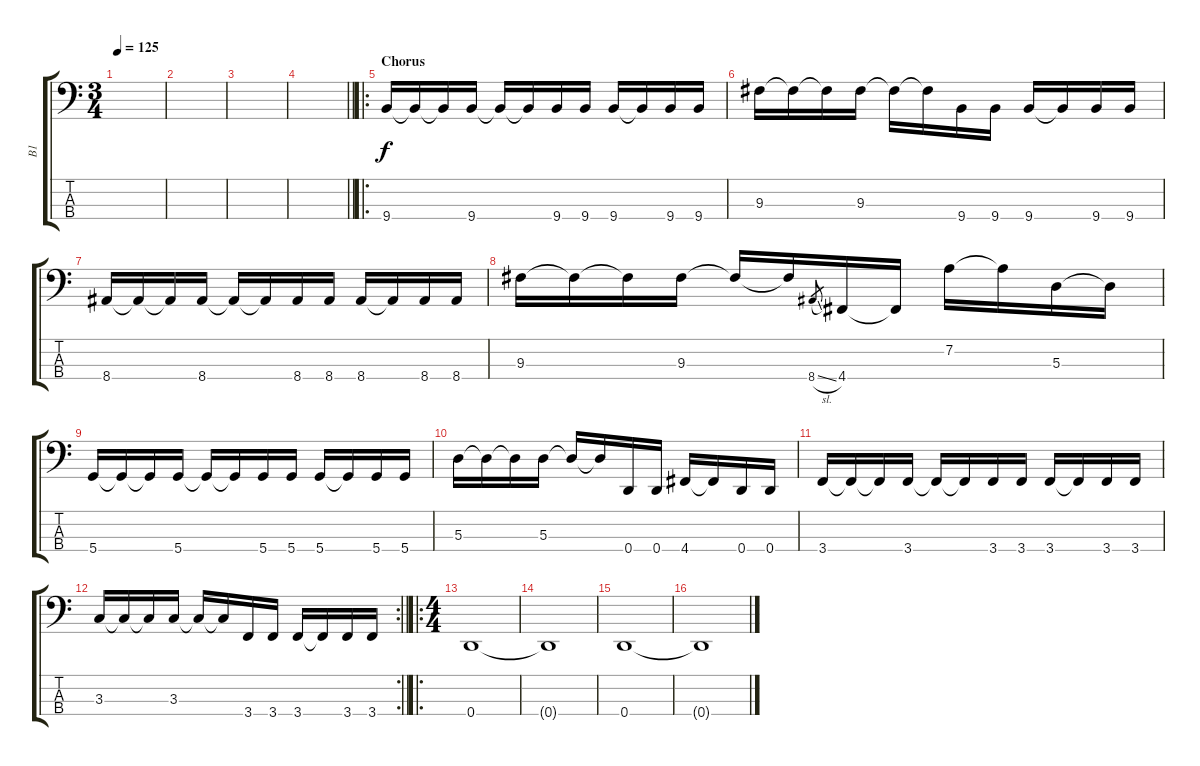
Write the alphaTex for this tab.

\track ("B1" "B1") {instrument slapbass2}
\staff {score tabs}
\tuning (G2 D2 A1 D1) {hide}
\ts (3 4)
\tempo 125
\clef f4
\ks c
|
|
|
\barLineRight lightlight
|
\ro
\section ("" "Chorus")
9.4.16 9.4{t}.16 9.4{t}.16 9.4.16 9.4{t}.16 9.4{t}.16 9.4.16 9.4.16 9.4.16 9.4{t}.16 9.4.16 9.4.16 |
9.3.16 9.3{t}.16 9.3{t}.16 9.3.16 9.3{t}.16 9.3{t}.16 9.4.16 9.4.16 9.4.16 9.4{t}.16 9.4.16 9.4.16 |
8.4.16 8.4{t}.16 8.4{t}.16 8.4.16 8.4{t}.16 8.4{t}.16 8.4.16 8.4.16 8.4.16 8.4{t}.16 8.4.16 8.4.16 |
9.3.16 9.3{t}.16 9.3{t}.16 9.3.16 9.3{t}.16 9.3{t}.16 8.4{sl}.8{gr} 4.4.16 4.4{t}.16 7.2.16 7.2{t}.16 5.3.16 5.3{t}.16 |
5.4.16 5.4{t}.16 5.4{t}.16 5.4.16 5.4{t}.16 5.4{t}.16 5.4.16 5.4.16 5.4.16 5.4{t}.16 5.4.16 5.4.16 |
5.3.16 5.3{t}.16 5.3{t}.16 5.3.16 5.3{t}.16 5.3{t}.16 0.4.16 0.4.16 4.4.16 4.4{t}.16 0.4.16 0.4.16 |
3.4.16 3.4{t}.16 3.4{t}.16 3.4.16 3.4{t}.16 3.4{t}.16 3.4.16 3.4.16 3.4.16 3.4{t}.16 3.4.16 3.4.16 |
\rc 2
\barLineRight lightlight
3.3.16 3.3{t}.16 3.3{t}.16 3.3.16 3.3{t}.16 3.3{t}.16 3.4.16 3.4.16 3.4.16 3.4{t}.16 3.4.16 3.4.16 |
\ro
\ts (4 4)
\section ("" "")
0.4.1 |
0.4{t}.1 |
0.4.1 |
0.4{t}.1
